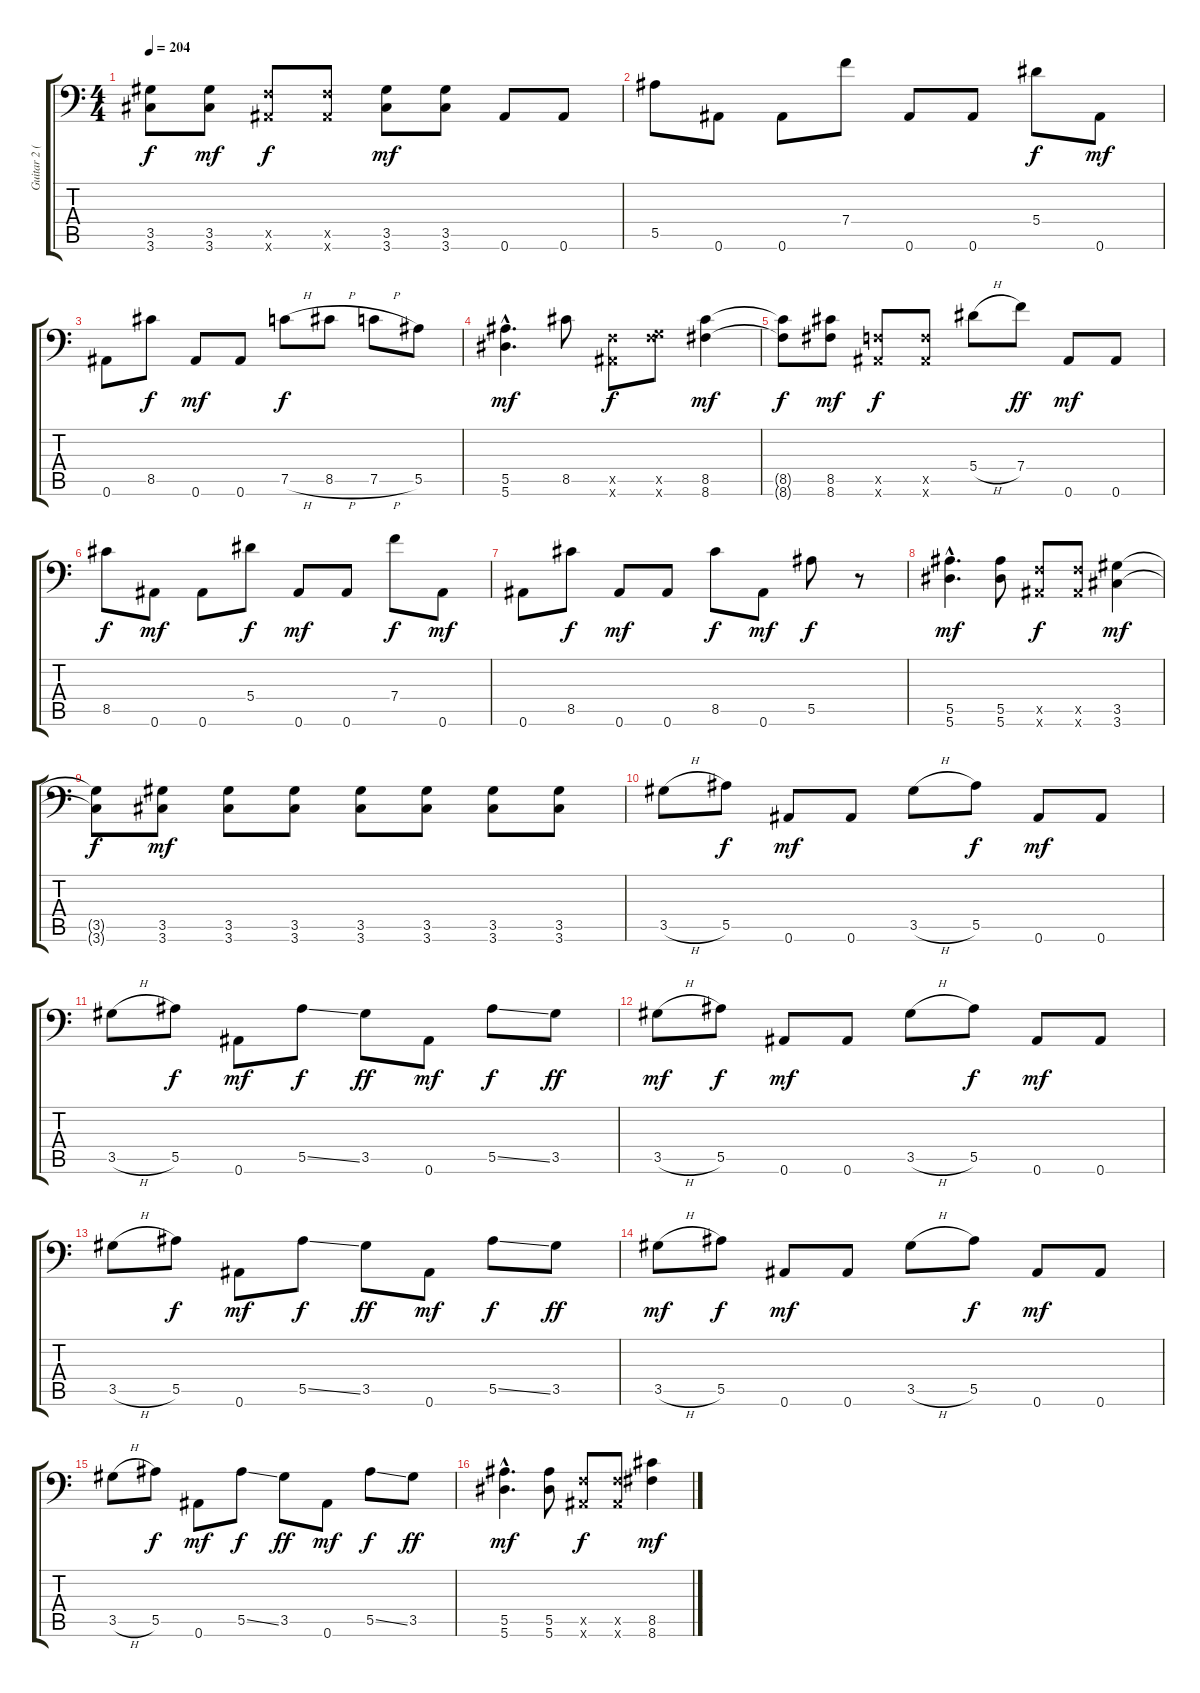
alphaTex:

\track ("Guitar 2 (Lead)" "Guitar 2 (") {instrument distortionguitar}
\staff {score tabs}
\tuning (C4 G3 Eb3 Bb2 F2 Bb1) {hide}
\ts (4 4)
\tempo 204
\clef f4
\ks c
(3.5{t} 3.6{t}).8{dy f} (3.5 3.6).8{dy mf} (0.5{x} 0.6{x}).8{dy f} (0.5{x} 0.6{x}).8 (3.5 3.6).8{dy mf} (3.5 3.6).8 0.6.8 0.6.8 |
5.5.8 0.6.8 0.6.8 7.4.8 0.6.8 0.6.8 5.4.8{dy f} 0.6.8{dy mf} |
0.6.8 8.5.8{dy f} 0.6.8{dy mf} 0.6.8 7.5{h}.8{dy f} 8.5{h}.8 7.5{h}.8 5.5.8 |
(5.5{hac} 5.6{hac}).4{d dy mf} 8.5.8 (0.5{x} 0.6{x}).8{dy f} (0.5{x} 9.6{x}).8 (8.5 8.6).4{dy mf} |
(8.5{t} 8.6{t}).8{dy f} (8.5 8.6).8{dy mf} (0.5{x} 0.6{x}).8{dy f} (0.5{x} 0.6{x}).8 5.4{h}.8 7.4.8{dy ff} 0.6.8{dy mf} 0.6.8 |
8.5.8{dy f} 0.6.8{dy mf} 0.6.8 5.4.8{dy f} 0.6.8{dy mf} 0.6.8 7.4.8{dy f} 0.6.8{dy mf} |
0.6.8 8.5.8{dy f} 0.6.8{dy mf} 0.6.8 8.5.8{dy f} 0.6.8{dy mf} 5.5.8{dy f} r.8 |
(5.5{hac} 5.6{hac}).4{d dy mf} (5.5 5.6).8 (0.5{x} 0.6{x}).8{dy f} (0.5{x} 0.6{x}).8 (3.5 3.6).4{dy mf} |
(3.5{t} 3.6{t}).8{dy f} (3.5 3.6).8{dy mf} (3.5 3.6).8 (3.5 3.6).8 (3.5 3.6).8 (3.5 3.6).8 (3.5 3.6).8 (3.5 3.6).8 |
3.5{h}.8 5.5.8{dy f} 0.6.8{dy mf} 0.6.8 3.5{h}.8 5.5.8{dy f} 0.6.8{dy mf} 0.6.8 |
3.5{h}.8 5.5.8{dy f} 0.6.8{dy mf} 5.5{ss}.8{dy f} 3.5.8{dy ff} 0.6.8{dy mf} 5.5{ss}.8{dy f} 3.5.8{dy ff} |
3.5{h}.8{dy mf} 5.5.8{dy f} 0.6.8{dy mf} 0.6.8 3.5{h}.8 5.5.8{dy f} 0.6.8{dy mf} 0.6.8 |
3.5{h}.8 5.5.8{dy f} 0.6.8{dy mf} 5.5{ss}.8{dy f} 3.5.8{dy ff} 0.6.8{dy mf} 5.5{ss}.8{dy f} 3.5.8{dy ff} |
3.5{h}.8{dy mf} 5.5.8{dy f} 0.6.8{dy mf} 0.6.8 3.5{h}.8 5.5.8{dy f} 0.6.8{dy mf} 0.6.8 |
3.5{h}.8 5.5.8{dy f} 0.6.8{dy mf} 5.5{ss}.8{dy f} 3.5.8{dy ff} 0.6.8{dy mf} 5.5{ss}.8{dy f} 3.5.8{dy ff} |
(5.5{hac} 5.6{hac}).4{d dy mf} (5.5 5.6).8 (0.5{x} 0.6{x}).8{dy f} (0.5{x} 0.6{x}).8 (8.5 8.6).4{dy mf}
